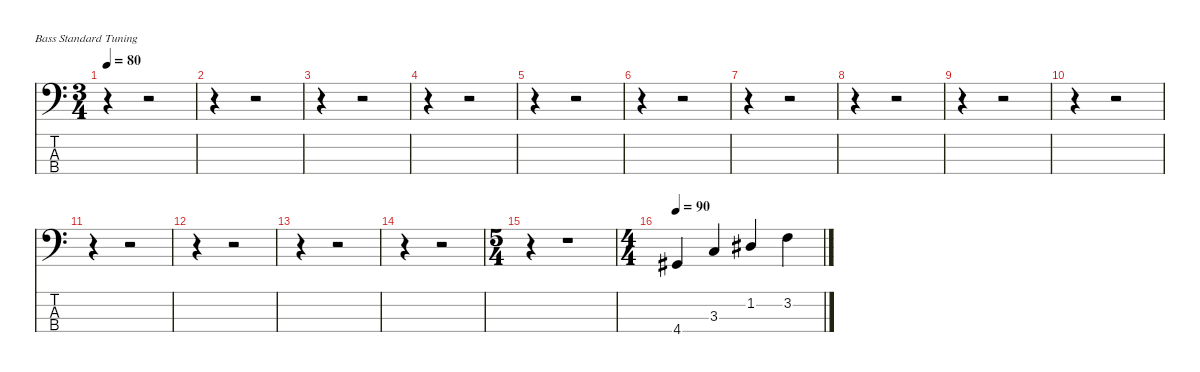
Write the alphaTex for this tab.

\defaultSystemsLayout 4
\hideDynamics
\bracketExtendMode nobrackets
\singleTrackTrackNamePolicy hidden
\multiTrackTrackNamePolicy hidden
\firstSystemTrackNameMode fullname
\firstSystemTrackNameOrientation horizontal
\otherSystemsTrackNameOrientation horizontal
\track ("Bass" "el.bs.") {instrument electricbasspick}
\staff {score tabs}
\tuning (G2 D2 A1 E1)
\ts (3 4)
\tempo 80
\clef f4
\ks c
r.4{dy ff beam Down} r.2{beam Down} |
r.4{beam Down} r.2{beam Down} |
r.4{beam Down} r.2{beam Down} |
r.4{beam Down} r.2{beam Down} |
r.4{beam Down} r.2{beam Down} |
r.4{beam Down} r.2{beam Down} |
r.4{beam Down} r.2{beam Down} |
r.4{beam Down} r.2{beam Down} |
r.4{beam Down} r.2{beam Down} |
r.4{beam Down} r.2{beam Down} |
r.4{beam Down} r.2{beam Down} |
r.4{beam Down} r.2{beam Down} |
r.4{beam Down} r.2{beam Down} |
r.4{beam Down} r.2{beam Down} |
\ts (5 4)
r.4{beam Down} r.1{beam Down} |
\ts (4 4)
\tempo 90
4.4{acc #}.4{dy f beam Up} 3.3.4{dy mp beam Up} 1.2{acc #}.4{dy f beam Up} 3.2.4{beam Down}
